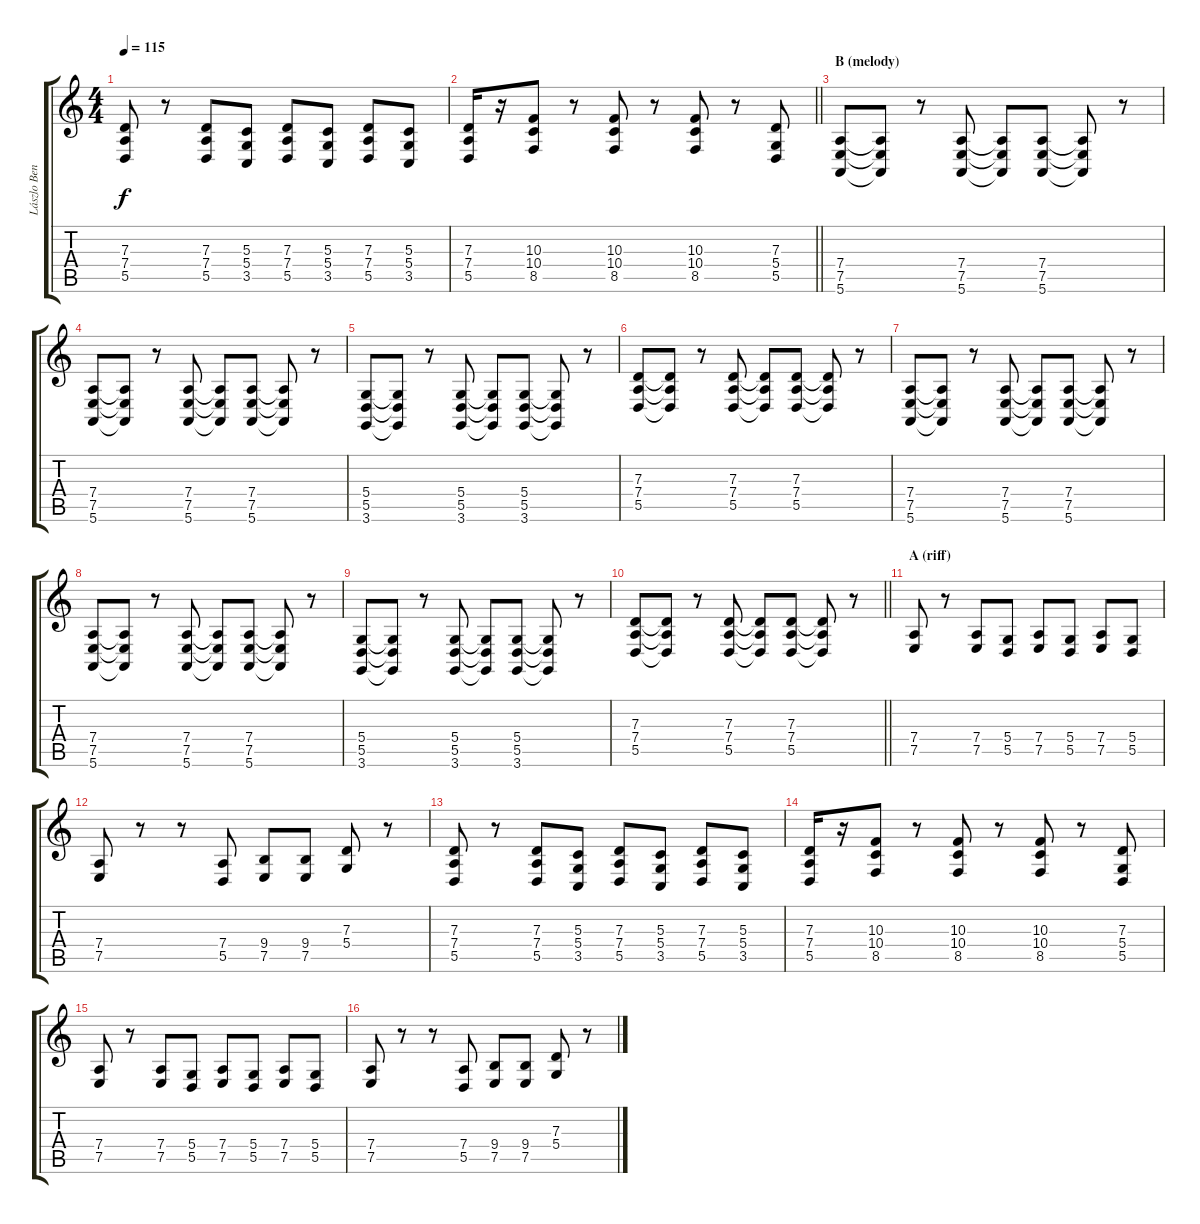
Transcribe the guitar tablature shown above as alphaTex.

\track ("Lászlo Benkõ \"Laci\" (Organ)" "Lászlo Ben") {instrument reedorgan}
\staff {score tabs}
\tuning (E4 B3 G3 D3 A2 E2) {hide}
\ts (4 4)
\tempo 115
\clef g2
\ks c
(7.3 7.4 5.5).8{dy f} r.8 (7.3 7.4 5.5).8 (5.3 5.4 3.5).8 (7.3 7.4 5.5).8 (5.3 5.4 3.5).8 (7.3 7.4 5.5).8 (5.3 5.4 3.5).8 |
\barLineRight lightlight
(7.3 7.4 5.5).16 r.16 (10.3 10.4 8.5).8 r.8 (10.3 10.4 8.5).8 r.8 (10.3 10.4 8.5).8 r.8 (7.3 5.4 5.5).8 |
\section ("" "B (melody)")
(7.4 7.5 5.6).8 (7.4{t} 7.5{t} 5.6{t}).8 r.8 (7.4 7.5 5.6).8 (7.4{t} 7.5{t} 5.6{t}).8 (7.4 7.5 5.6).8 (7.4{t} 7.5{t} 5.6{t}).8 r.8 |
(7.4 7.5 5.6).8 (7.4{t} 7.5{t} 5.6{t}).8 r.8 (7.4 7.5 5.6).8 (7.4{t} 7.5{t} 5.6{t}).8 (7.4 7.5 5.6).8 (7.4{t} 7.5{t} 5.6{t}).8 r.8 |
(5.4 5.5 3.6).8 (5.4{t} 5.5{t} 3.6{t}).8 r.8 (5.4 5.5 3.6).8 (5.4{t} 5.5{t} 3.6{t}).8 (5.4 5.5 3.6).8 (5.4{t} 5.5{t} 3.6{t}).8 r.8 |
(7.3 7.4 5.5).8 (7.3{t} 7.4{t} 5.5{t}).8 r.8 (7.3 7.4 5.5).8 (7.3{t} 7.4{t} 5.5{t}).8 (7.3 7.4 5.5).8 (7.3{t} 7.4{t} 5.5{t}).8 r.8 |
(7.4 7.5 5.6).8 (7.4{t} 7.5{t} 5.6{t}).8 r.8 (7.4 7.5 5.6).8 (7.4{t} 7.5{t} 5.6{t}).8 (7.4 7.5 5.6).8 (7.4{t} 7.5{t} 5.6{t}).8 r.8 |
(7.4 7.5 5.6).8 (7.4{t} 7.5{t} 5.6{t}).8 r.8 (7.4 7.5 5.6).8 (7.4{t} 7.5{t} 5.6{t}).8 (7.4 7.5 5.6).8 (7.4{t} 7.5{t} 5.6{t}).8 r.8 |
(5.4 5.5 3.6).8 (5.4{t} 5.5{t} 3.6{t}).8 r.8 (5.4 5.5 3.6).8 (5.4{t} 5.5{t} 3.6{t}).8 (5.4 5.5 3.6).8 (5.4{t} 5.5{t} 3.6{t}).8 r.8 |
\barLineRight lightlight
(7.3 7.4 5.5).8 (7.3{t} 7.4{t} 5.5{t}).8 r.8 (7.3 7.4 5.5).8 (7.3{t} 7.4{t} 5.5{t}).8 (7.3 7.4 5.5).8 (7.3{t} 7.4{t} 5.5{t}).8 r.8 |
\section ("" "A (riff)")
(7.4 7.5).8 r.8 (7.4 7.5).8 (5.4 5.5).8 (7.4 7.5).8 (5.4 5.5).8 (7.4 7.5).8 (5.4 5.5).8 |
(7.4 7.5).8 r.8 r.8 (7.4 5.5).8 (9.4 7.5).8 (9.4 7.5).8 (7.3 5.4).8 r.8 |
(7.3 7.4 5.5).8 r.8 (7.3 7.4 5.5).8 (5.3 5.4 3.5).8 (7.3 7.4 5.5).8 (5.3 5.4 3.5).8 (7.3 7.4 5.5).8 (5.3 5.4 3.5).8 |
(7.3 7.4 5.5).16 r.16 (10.3 10.4 8.5).8 r.8 (10.3 10.4 8.5).8 r.8 (10.3 10.4 8.5).8 r.8 (7.3 5.4 5.5).8 |
(7.4 7.5).8 r.8 (7.4 7.5).8 (5.4 5.5).8 (7.4 7.5).8 (5.4 5.5).8 (7.4 7.5).8 (5.4 5.5).8 |
(7.4 7.5).8 r.8 r.8 (7.4 5.5).8 (9.4 7.5).8 (9.4 7.5).8 (7.3 5.4).8 r.8
